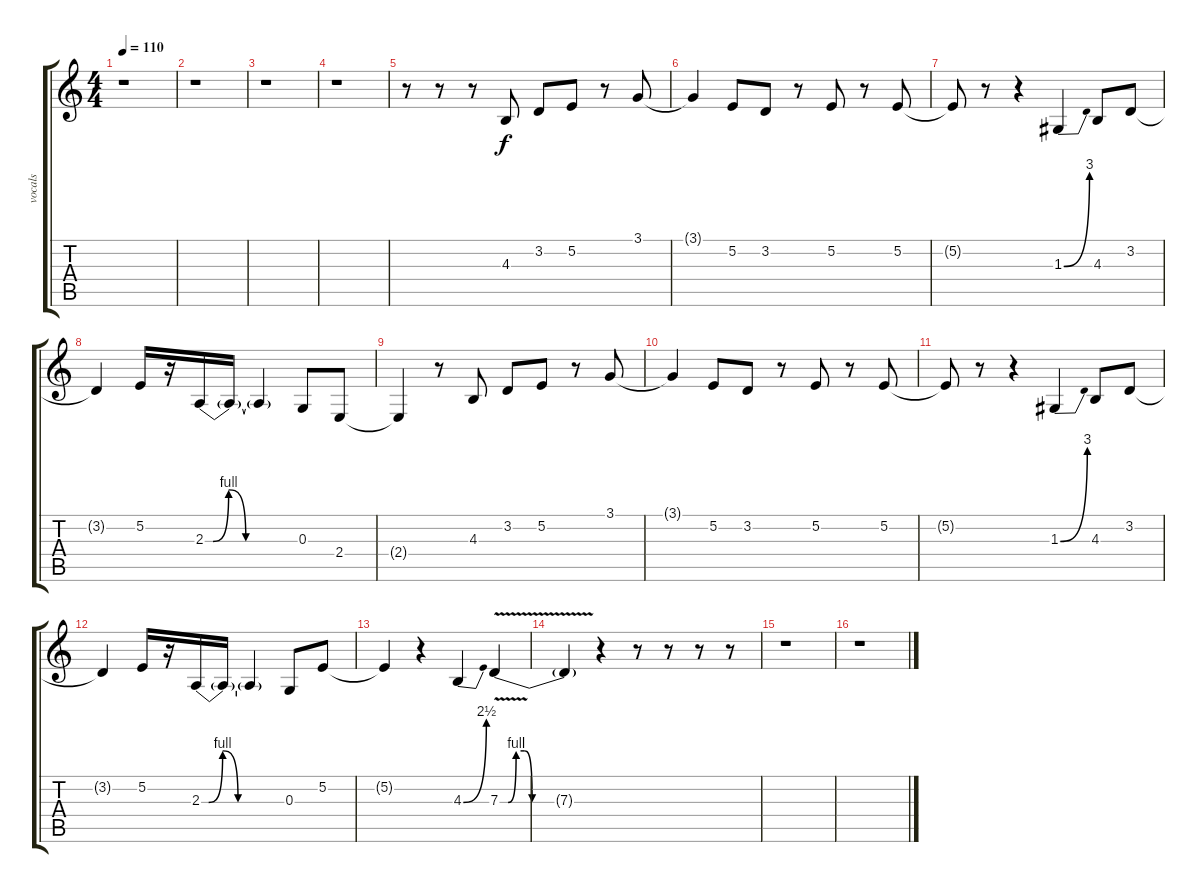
\track ("vocals" "vocals") {instrument electricpiano1}
\staff {score tabs}
\tuning (E4 B3 G3 D3 A2 E2) {hide}
\ts (4 4)
\tempo 110
\tempo 100
\tempo 110
\clef g2
\ks c
r.1{dy f instrument electricpiano1} |
r.1 |
r.1 |
r.1 |
r.8 r.8 r.8 4.3.8 3.2.8 5.2.8 r.8 3.1.8 |
3.1{t}.4 5.2.8 3.2.8 r.8 5.2.8 r.8 5.2.8 |
5.2{t}.8 r.8 r.4 1.3{be (bend 0 0 60 12)}.4 4.3.8 3.2.8 |
3.2{t}.4 5.2.16 r.16 2.3{be (custom 0 0 5 0 15 4 26 0 35 0 46 0 60 0)}.16 2.3{t}.16 2.3{t}.4 0.3.8 2.4.8 |
2.4{t}.4 r.8 4.3.8 3.2.8 5.2.8 r.8 3.1.8 |
3.1{t}.4 5.2.8 3.2.8 r.8 5.2.8 r.8 5.2.8 |
5.2{t}.8 r.8 r.4 1.3{be (bend 0 0 60 12)}.4 4.3.8 3.2.8 |
3.2{t}.4 5.2.16 r.16 2.3{be (custom 0 0 5 0 15 4 26 0 35 0 46 0 60 0)}.16 2.3{t}.16 2.3{t}.4 0.3.8 5.2.8 |
5.2{t}.4 r.4 4.3{be (bend 0 0 60 10)}.4 7.3{be (custom 0 0 5 0 10 4 15 4 20 0 25 0 30 0 60 0) v}.4 |
7.3{t}.4 r.4 r.8 r.8 r.8 r.8 |
r.1 |
r.1
